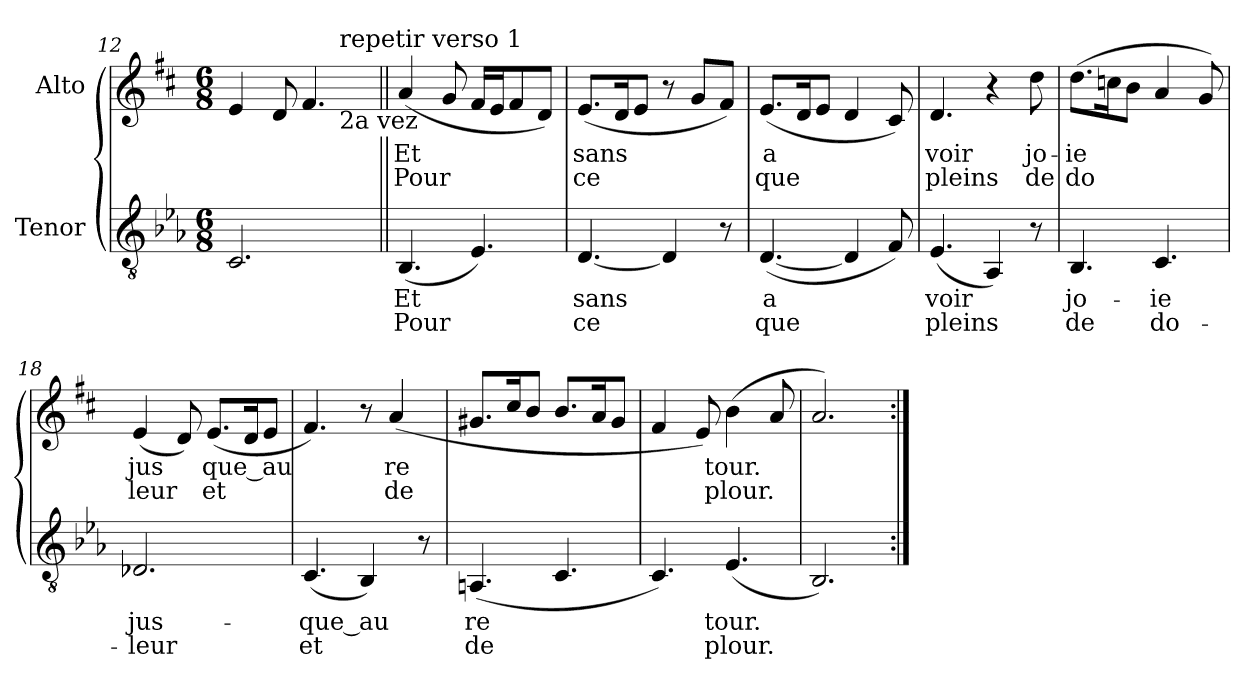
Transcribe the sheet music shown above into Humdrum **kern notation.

**kern	**text	**text	**kern	**text	**text
*part2	*part2	*part2	*part1	*part1	*part1
*staff2	*staff2	*staff2	*staff1	*staff1	*staff1
*I"Tenor	*	*	*I"Alto	*	*
*clefGv2	*	*	*clefG2	*	*
*ITrd2c3	*	*	*ITrd1c2	*	*
*k[]	*	*	*k[]	*	*
*C:	*	*	*C:	*	*
*M6/8	*	*	*M6/8	*	*
=12	=12	=12	=12	=12	=12
*	*	*	*^	*	*
2.AAi/	.	.	4di/	2ryy	.	.
.	.	.	8ci/	.	.	.
.	.	.	4.ei/	.	.	.
.	.	.	.	64ryy	.	.
!	!	!	!	!LO:TX:b:t=2a vez	!	!
!	!	!	!	!LO:TX:t=repetir verso 1	!	!
.	.	.	.	8...ryy	.	.
*	*	*	*v	*v	*	*
!!LO:LB:g=z
=13||	=13||	=13||	=13||	=13||	=13||
*	*	*	*^	*	*
!	!LO:LY:b:color=#000000	!LO:LY:b:color=#000000	!	!	!	!
*	*	*	*v	*v	*	*
*	*	*	*^	*	*
!	!	!	!	!	!LO:LY:b:color=#000000	!LO:LY:b:color=#000000
*	*	*	*v	*v	*	*
(4.GGi/	Et	Pour	(4gi/	Et	Pour
.	.	.	8fi/	.	.
4.Ci/)	.	.	16ei/LL	.	.
.	.	.	16di/J	.	.
.	.	.	8ei/	.	.
.	.	.	8ci/J)	.	.
=14	=14	=14	=14	=14	=14
!	!LO:LY:b:color=#000000	!LO:LY:b:color=#000000	!	!	!
!	!	!	!	!LO:LY:b:color=#000000	!LO:LY:b:color=#000000
[4.BBi/	sans	ce	(8.di/L	sans	ce
.	.	.	16ci/k	.	.
.	.	.	8di/J	.	.
4BBi/]	.	.	8r	.	.
.	.	.	8fi/L	.	.
8r	.	.	8ei/J)	.	.
=15	=15	=15	=15	=15	=15
!	!LO:LY:b:color=#000000	!LO:LY:b:color=#000000	!	!	!
!	!	!	!	!LO:LY:b:color=#000000	!LO:LY:b:color=#000000
([4.BBi/	a	que	(8.di/L	a	que
.	.	.	16ci/k	.	.
.	.	.	8di/J	.	.
4BBi/]	.	.	4ci/	.	.
8Di/)	.	.	8Bi/)	.	.
=16	=16	=16	=16	=16	=16
!	!LO:LY:b:color=#000000	!LO:LY:b:color=#000000	!	!	!
!	!	!	!	!LO:LY:b:color=#000000	!LO:LY:b:color=#000000
(4.Ci/	voir	pleins	4.ci/	voir	pleins
4FFi/)	.	.	4r	.	.
!	!	!	!	!LO:LY:b:color=#000000	!LO:LY:b:color=#000000
8r	.	.	8cci\	jo-	de
=17	=17	=17	=17	=17	=17
!	!LO:LY:b:color=#000000	!LO:LY:b:color=#000000	!	!	!
!	!	!	!	!LO:LY:b:color=#000000	!LO:LY:b:color=#000000
4.GGi/	jo-	de	(8.cci\L	-ie	do
.	.	.	16b-Xi\k	.	.
.	.	.	8ai\J	.	.
!	!LO:LY:b:color=#000000	!LO:LY:b:color=#000000	!	!	!
4.AAi/	-ie	do-	4gi/	.	.
.	.	.	8fi/)	.	.
!!LO:LB:g=z
=18	=18	=18	=18	=18	=18
!	!LO:LY:b:color=#000000	!LO:LY:b:color=#000000	!	!	!
!	!	!	!	!LO:LY:b:color=#000000	!LO:LY:b:color=#000000
2.BB-Xi/	jus-	-leur	(4di/	jus	leur
.	.	.	8ci/)	.	.
!	!	!	!	!LO:LY:b:color=#000000	!LO:LY:b:color=#000000
.	.	.	(8.di/L	que_au	et
.	.	.	16ci/k	.	.
.	.	.	8di/J	.	.
=19	=19	=19	=19	=19	=19
!	!LO:LY:b:color=#000000	!LO:LY:b:color=#000000	!	!	!
(4.AAi/	-que_au	et	4.ei/)	.	.
4GGi/)	.	.	8r	.	.
!	!	!	!	!LO:LY:b:color=#000000	!LO:LY:b:color=#000000
.	.	.	(4gi/	re	de
8r	.	.	.	.	.
=20	=20	=20	=20	=20	=20
!	!LO:LY:b:color=#000000	!LO:LY:b:color=#000000	!	!	!
(4.FF#Xi/	re	de	8.f#Xi/L	.	.
.	.	.	16bi/k	.	.
.	.	.	8ai/J	.	.
4.AAi/	.	.	8.ai/L	.	.
.	.	.	16gi/k	.	.
.	.	.	8f#i/J	.	.
=21	=21	=21	=21	=21	=21
4.AAi/)	.	.	4ei/	.	.
.	.	.	8di/)	.	.
!	!LO:LY:b:color=#000000	!LO:LY:b:color=#000000	!	!	!
!	!	!	!	!LO:LY:b:color=#000000	!LO:LY:b:color=#000000
(4.Ci/	tour.	plour.	(4ai\	tour.	plour.
.	.	.	8gi/	.	.
=22	=22	=22	=22	=22	=22
2.GGi/)	.	.	2.gi/)	.	.
=:|!	=:|!	=:|!	=:|!	=:|!	=:|!
*-	*-	*-	*-	*-	*-
